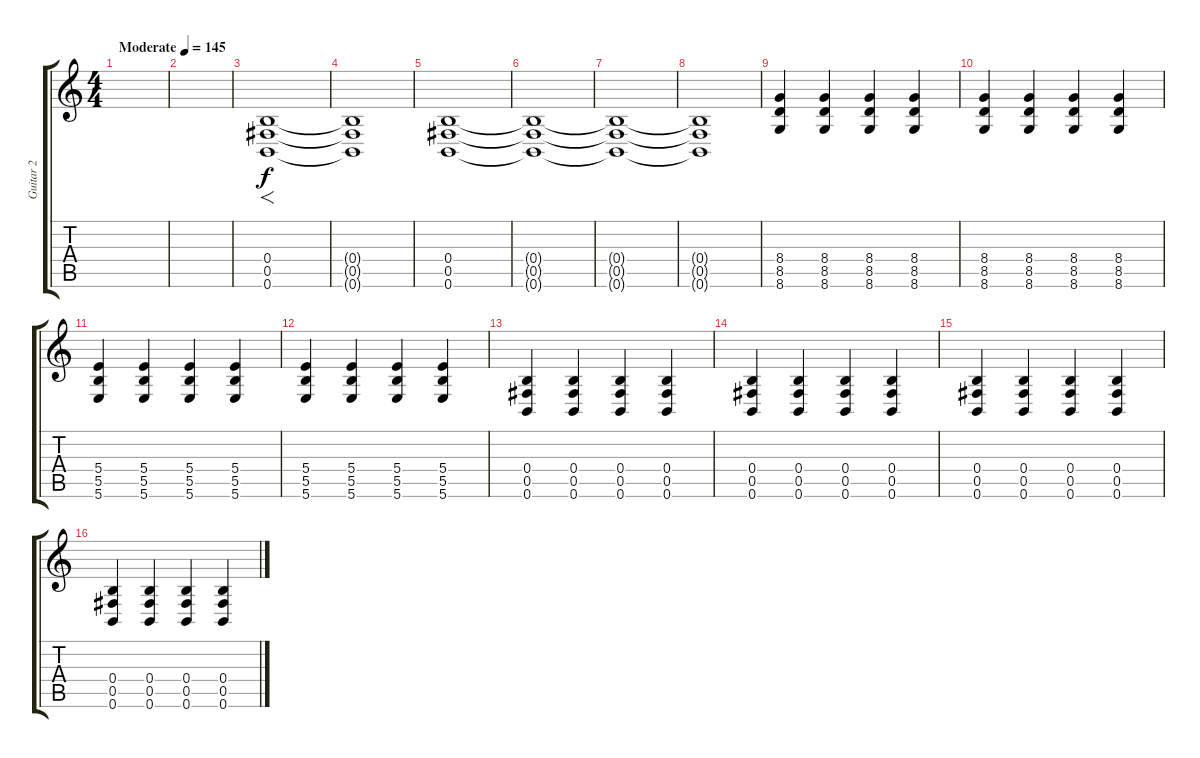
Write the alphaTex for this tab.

\track ("Guitar 2" "Guitar 2") {instrument distortionguitar}
\staff {score tabs}
\tuning (Db4 Ab3 E3 B2 Gb2 B1) {hide}
\ts (4 4)
\tempo (145 "Moderate")
\clef g2
\ks c
|
|
(0.4 0.5 0.6).1{f} |
(0.4{t} 0.5{t} 0.6{t}).1 |
(0.4 0.5 0.6).1 |
(0.4{t} 0.5{t} 0.6{t}).1 |
(0.4{t} 0.5{t} 0.6{t}).1 |
(0.4{t} 0.5{t} 0.6{t}).1 |
(8.4 8.5 8.6).4 (8.4 8.5 8.6).4 (8.4 8.5 8.6).4 (8.4 8.5 8.6).4 |
(8.4 8.5 8.6).4 (8.4 8.5 8.6).4 (8.4 8.5 8.6).4 (8.4 8.5 8.6).4 |
(5.4 5.5 5.6).4 (5.4 5.5 5.6).4 (5.4 5.5 5.6).4 (5.4 5.5 5.6).4 |
(5.4 5.5 5.6).4 (5.4 5.5 5.6).4 (5.4 5.5 5.6).4 (5.4 5.5 5.6).4 |
(0.4 0.5 0.6).4 (0.4 0.5 0.6).4 (0.4 0.5 0.6).4 (0.4 0.5 0.6).4 |
(0.4 0.5 0.6).4 (0.4 0.5 0.6).4 (0.4 0.5 0.6).4 (0.4 0.5 0.6).4 |
(0.4 0.5 0.6).4 (0.4 0.5 0.6).4 (0.4 0.5 0.6).4 (0.4 0.5 0.6).4 |
(0.4 0.5 0.6).4 (0.4 0.5 0.6).4 (0.4 0.5 0.6).4 (0.4 0.5 0.6).4
